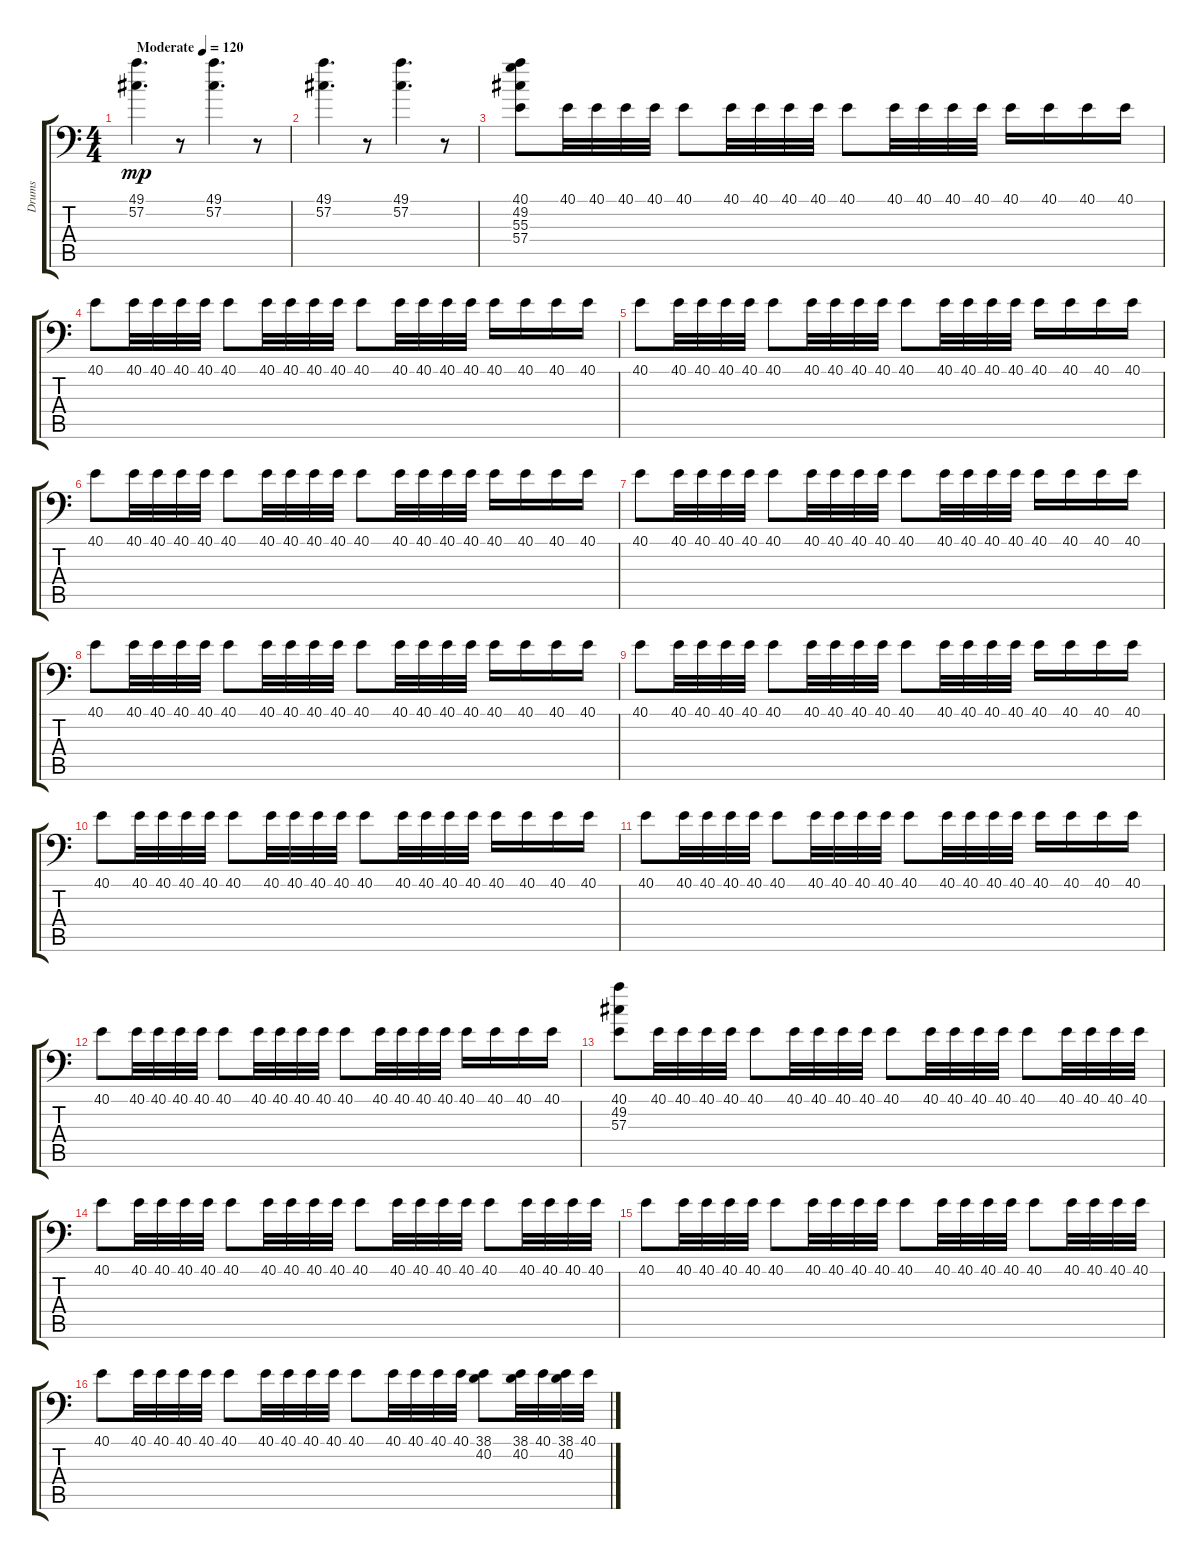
\track ("Drums" "Drums") {instrument acousticgrandpiano}
\staff {score tabs}
\tuning (C-1 C-1 C-1 C-1 C-1 C-1) {hide}
\ts (4 4)
\tempo (120 "Moderate")
\clef f4
\ks c
(49.1 57.2).4{d dy mp instrument acousticgrandpiano} r.8 (49.1 57.2).4{d} r.8 |
(49.1 57.2).4{d} r.8 (49.1 57.2).4{d} r.8 |
(40.1 49.2 55.3 57.4).8 40.1.32 40.1.32 40.1.32 40.1.32 40.1.8 40.1.32 40.1.32 40.1.32 40.1.32 40.1.8 40.1.32 40.1.32 40.1.32 40.1.32 40.1.16 40.1.16 40.1.16 40.1.16 |
40.1.8 40.1.32 40.1.32 40.1.32 40.1.32 40.1.8 40.1.32 40.1.32 40.1.32 40.1.32 40.1.8 40.1.32 40.1.32 40.1.32 40.1.32 40.1.16 40.1.16 40.1.16 40.1.16 |
40.1.8 40.1.32 40.1.32 40.1.32 40.1.32 40.1.8 40.1.32 40.1.32 40.1.32 40.1.32 40.1.8 40.1.32 40.1.32 40.1.32 40.1.32 40.1.16 40.1.16 40.1.16 40.1.16 |
40.1.8 40.1.32 40.1.32 40.1.32 40.1.32 40.1.8 40.1.32 40.1.32 40.1.32 40.1.32 40.1.8 40.1.32 40.1.32 40.1.32 40.1.32 40.1.16 40.1.16 40.1.16 40.1.16 |
40.1.8 40.1.32 40.1.32 40.1.32 40.1.32 40.1.8 40.1.32 40.1.32 40.1.32 40.1.32 40.1.8 40.1.32 40.1.32 40.1.32 40.1.32 40.1.16 40.1.16 40.1.16 40.1.16 |
40.1.8 40.1.32 40.1.32 40.1.32 40.1.32 40.1.8 40.1.32 40.1.32 40.1.32 40.1.32 40.1.8 40.1.32 40.1.32 40.1.32 40.1.32 40.1.16 40.1.16 40.1.16 40.1.16 |
40.1.8 40.1.32 40.1.32 40.1.32 40.1.32 40.1.8 40.1.32 40.1.32 40.1.32 40.1.32 40.1.8 40.1.32 40.1.32 40.1.32 40.1.32 40.1.16 40.1.16 40.1.16 40.1.16 |
40.1.8 40.1.32 40.1.32 40.1.32 40.1.32 40.1.8 40.1.32 40.1.32 40.1.32 40.1.32 40.1.8 40.1.32 40.1.32 40.1.32 40.1.32 40.1.16 40.1.16 40.1.16 40.1.16 |
40.1.8 40.1.32 40.1.32 40.1.32 40.1.32 40.1.8 40.1.32 40.1.32 40.1.32 40.1.32 40.1.8 40.1.32 40.1.32 40.1.32 40.1.32 40.1.16 40.1.16 40.1.16 40.1.16 |
40.1.8 40.1.32 40.1.32 40.1.32 40.1.32 40.1.8 40.1.32 40.1.32 40.1.32 40.1.32 40.1.8 40.1.32 40.1.32 40.1.32 40.1.32 40.1.16 40.1.16 40.1.16 40.1.16 |
(40.1 49.2 57.3).8 40.1.32 40.1.32 40.1.32 40.1.32 40.1.8 40.1.32 40.1.32 40.1.32 40.1.32 40.1.8 40.1.32 40.1.32 40.1.32 40.1.32 40.1.8 40.1.32 40.1.32 40.1.32 40.1.32 |
40.1.8 40.1.32 40.1.32 40.1.32 40.1.32 40.1.8 40.1.32 40.1.32 40.1.32 40.1.32 40.1.8 40.1.32 40.1.32 40.1.32 40.1.32 40.1.8 40.1.32 40.1.32 40.1.32 40.1.32 |
40.1.8 40.1.32 40.1.32 40.1.32 40.1.32 40.1.8 40.1.32 40.1.32 40.1.32 40.1.32 40.1.8 40.1.32 40.1.32 40.1.32 40.1.32 40.1.8 40.1.32 40.1.32 40.1.32 40.1.32 |
40.1.8 40.1.32 40.1.32 40.1.32 40.1.32 40.1.8 40.1.32 40.1.32 40.1.32 40.1.32 40.1.8 40.1.32 40.1.32 40.1.32 40.1.32 (38.1 40.2).8 (38.1 40.2).32 40.1.32 (38.1 40.2).32 40.1.32
